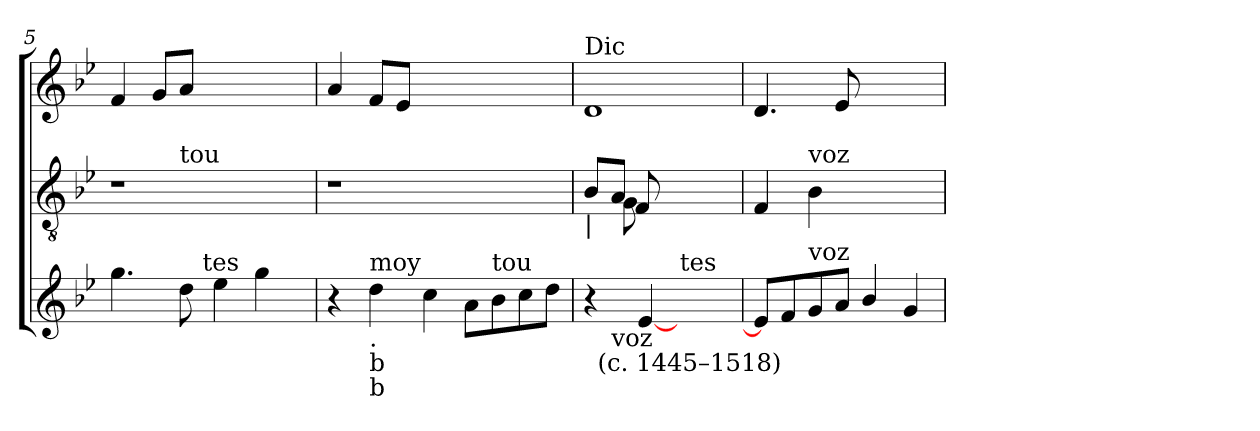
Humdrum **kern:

**kern	**kern	**kern
*part3	*part2	*part1
*staff3	*staff2	*staff1
*clefG2	*clefGv2	*clefG2
*ITrd1c2	*	*
*k[b-e-a-d-]	*k[b-e-]	*k[b-e-]
*A-:	*B-:	*B-:
=5	=5	=5
*^	*^	*
4.ff\	4...ryy	1r	4.ryy	4f/
.	.	.	.	8g/L
!	!	!	!LO:TX:a:t=tou	!
8cc\	.	.	2ryy	8a/J
!	!LO:TX:a:t=tes	!	!	!
.	2ryy	.	.	.
4dd-\	.	.	.	2ryy
4ff\	.	.	.	.
.	.	.	8ryy	.
.	32ryy	.	.	.
!!LO:LB:g=z
=6	=6	=6	=6	=6
!LO:TX:b:t=tou	!	!	!	!
*v	*v	*	*	*
*	*v	*v	*
4r	1r	4a/
!LO:TX:b:t=.	!	!
!LO:TX:b:t=b	!	!
!LO:TX:b:t=b	!	!
!LO:TX:a:t=moy	!	!
4cc\	.	8f/L
.	.	8e-/J
4b-\	.	2.ryy
8g\L	.	.
!LO:TX:a:t=tou	!	!
8a-\	.	.
8b-\	4ryy	.
8cc\J	.	.
=7	=7	=7
*	*^	*
*	*	*^	*
!	!	!	!	!LO:TX:a:t=Dic
!	!LO:TX:b:i:t=|	!	!	!
!LO:TX:a:t=tes	!	!	!	!
!LO:TX:b:t=tes	!	!	!	!
*^	*	*	*	*
4r	8ryy	8B-/L	8ryy	8ryy	1d
!	!LO:TX:b:t=voz	!	!	!	!
.	2..ryy	8A/J	8G\	8F/	.
[<4d-/	.	2.ryy	2.ryy	2.ryy	.
!LO:TX:a:t=tes	!	!	!	!	!
2ryy	.	.	.	.	.
*v	*v	*	*	*	*
*	*v	*v	*v	*
=8	=8	=8
8d-/L]	4F/	4.d/
!LO:TX:b:rj:t=(c. 1445–1518)	!	!
8e-/	.	.
!	!LO:TX:a:t=voz	!
!LO:TX:a:t=voz	!	!
8f/	4B-\	.
8g/J	.	8e-/
4a-/	2ryy	2ryy
4f/	.	.
=	=	=
*-	*-	*-
